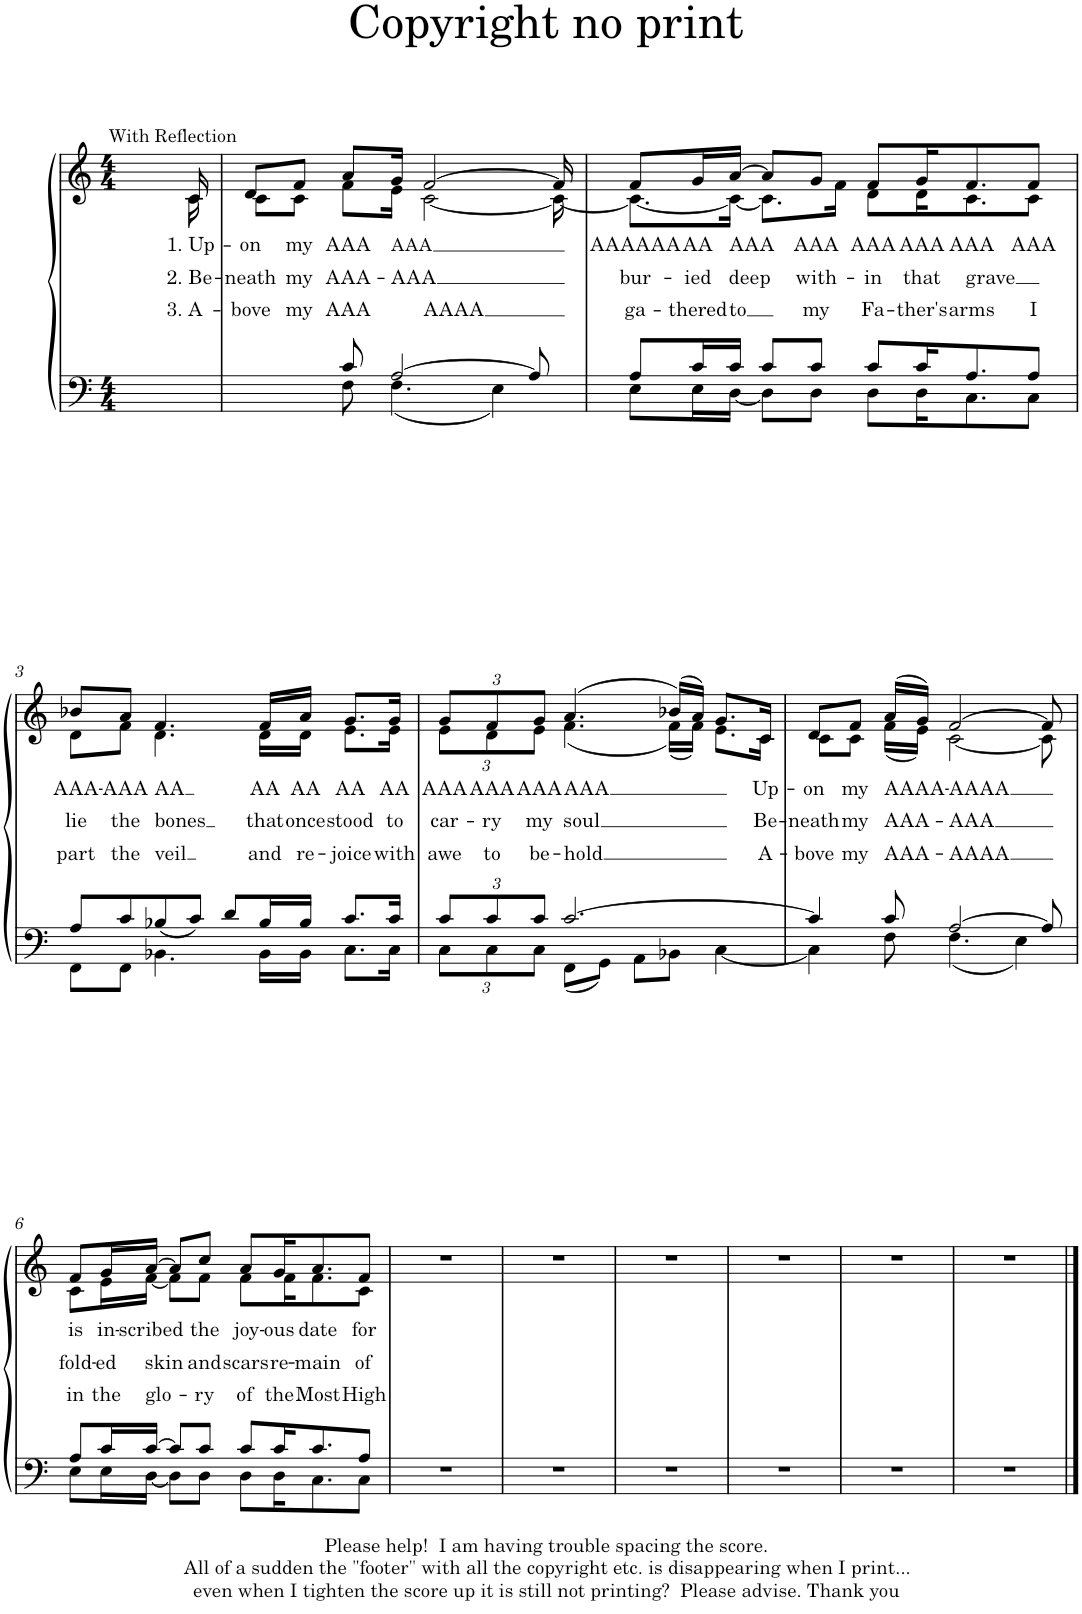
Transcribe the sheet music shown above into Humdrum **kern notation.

**kern	**kern	**text	**text	**text
*part1	*part1	*part1	*part1	*part1
*staff2	*staff1	*staff1	*staff1	*staff1
*I"Piano	*	*	*	*
*I'Pno.	*	*	*	*
*clefF4	*clefG2	*	*	*
*k[]	*k[]	*	*	*
*M4/4	*M4/4	*	*	*
=	=	=	=	=
*	*^	*	*	*
4ryy	8.ryy	8.ryy	.	.	.
!	!LO:TX:a:t=With Reflection	!	!	!	!
!	!	!	!LO:LY:b	!LO:LY:b	!LO:LY:b
.	16c/	16c\	1. Up-	2. Be-	3. A-
=1	=1	=1	=1	=1	=1
*^	*	*	*	*	*
*	*^	*	*	*	*	*
!	!	!	!	!	!LO:LY:b	!LO:LY:b	!LO:LY:b
4ryy	4ryy	4ryy	8d/L	8c\L	-on	-neath	-bove
!	!	!	!	!	!LO:LY:b	!LO:LY:b	!LO:LY:b
.	.	.	8f/J	8c\J	my	my	my
!	!	!	!	!	!LO:LY:b	!LO:LY:b	!LO:LY:b
4ryy	8c/	8F\	8a/L	8f\L	AAA	AAA-	AAA
!	!	!	!	!	!LO:LY:b	!LO:LY:b	!
.	[2A/	4.F\	16g/Jk	16e\Jk	AAA	-AAA	.
!	!	!	!	!	!	!	!LO:LY:b
.	.	.	[2f/	[2c\	.	.	AAAA
2ryy	.	.	.	.	.	.	.
.	.	4E\	.	.	.	.	.
.	8A/]	.	.	.	.	.	.
.	.	.	16f/]	16c\_	.	.	.
=2	=2	=2	=2	=2	=2	=2	=2
!	!	!	!	!	!LO:LY:b	!LO:LY:b	!LO:LY:b
4ryy	8A/L	8E\L	8f/L	8.c\L_	AAAAAA	bur-	ga-
!	!	!	!	!	!LO:LY:b	!LO:LY:b	!LO:LY:b
.	16c/L	16E\L	16g/L	.	AA	-ied	-thered
!	!	!	!	!	!LO:LY:b	!LO:LY:b	!LO:LY:b
.	16c/JJ	[16D\JJ	[16a/JJ	16c\Jk_	AAA	deep	to
4ryy	8c/L	8D\L]	8a/L]	8.c\L]	.	.	.
!	!	!	!	!	!LO:LY:b	!LO:LY:b	!LO:LY:b
.	8c/J	8D\J	8g/J	.	AAA	with-	my
.	.	.	.	16f\Jk	.	.	.
!	!	!	!	!	!LO:LY:b	!LO:LY:b	!LO:LY:b
2ryy	8c/L	8D\L	8f/L	8d\L	AAA	-in	Fa-
!	!	!	!	!	!LO:LY:b	!LO:LY:b	!LO:LY:b
.	16c/K	16D\K	16g/K	16d\K	AAA	that	-ther's
!	!	!	!	!	!LO:LY:b	!LO:LY:b	!LO:LY:b
.	8.A/	8.C\	8.f/	8.c\	AAA	grave	arms
!	!	!	!	!	!LO:LY:b	!	!LO:LY:b
.	8A/J	8C\J	8f/J	8c\J	AAA	.	I
!!LO:LB:g=z	!!
=3	=3	=3	=3	=3	=3	=3	=3
!	!	!	!	!	!LO:LY:b	!LO:LY:b	!LO:LY:b
4ryy	8A/L	8FF\L	8b-X/L	8d\L	AAA-	lie	part
!	!	!	!	!	!LO:LY:b	!LO:LY:b	!LO:LY:b
.	8c/	8FF\J	8a/J	8f\J	-AAA	the	the
!	!	!	!	!	!LO:LY:b	!LO:LY:b	!LO:LY:b
4ryy	8B-X/	4.BB-X\	4.f/	4.d\	AA	bones	veil
.	8c/J	.	.	.	.	.	.
2ryy	8d/L	.	.	.	.	.	.
!	!	!	!	!	!LO:LY:b	!LO:LY:b	!LO:LY:b
.	16B-/L	16BB-\LL	16f/LL	16d\LL	AA	that	and
!	!	!	!	!	!LO:LY:b	!LO:LY:b	!LO:LY:b
.	16B-/JJ	16BB-\JJ	16a/JJ	16d\JJ	AA	once	re-
!	!	!	!	!	!LO:LY:b	!LO:LY:b	!LO:LY:b
.	8.c/L	8.C\L	8.g/L	8.e\L	AA	stood	-joice
!	!	!	!	!	!LO:LY:b	!LO:LY:b	!LO:LY:b
.	16c/Jk	16C\Jk	16g/Jk	16e\Jk	AA	to	with
=4	=4	=4	=4	=4	=4	=4	=4
*	*Xbrackettup	*	*Xbrackettup	*	*	*	*
!	!	!	!	!	!LO:LY:b	!LO:LY:b	!LO:LY:b
4ryy	12c/L	12C\L	12g/L	12e\L	AAA	car-	awe
!	!	!	!	!	!LO:LY:b	!LO:LY:b	!LO:LY:b
.	12c/	12C\	12f/	12d\	AAA	-ry	to
!	!	!	!	!	!LO:LY:b	!LO:LY:b	!LO:LY:b
.	12c/J	12C\J	12g/J	12e\J	AAA	my	be-
!	!	!	!	!	!LO:LY:b	!LO:LY:b	!LO:LY:b
4ryy	[2.c/	8FF\L	(4.a/	(4.f\	AAA	soul	-hold
.	.	8GG\J	.	.	.	.	.
2ryy	.	8AA\L	.	.	.	.	.
.	.	8BB-X\J	(16b-X/LL)	(16f\LL)	.	.	.
.	.	.	16a/JJ)	16f\JJ)	.	.	.
.	.	[4C\	8.g/L	8.e\L	.	.	.
!	!	!	!	!	!LO:LY:b	!LO:LY:b	!LO:LY:b
.	.	.	16c/Jk	16c\Jk	Up-	Be-	A-
=5	=5	=5	=5	=5	=5	=5	=5
!	!	!	!	!	!LO:LY:b	!LO:LY:b	!LO:LY:b
4ryy	4c/]	4C\]	8d/L	8c\L	-on	-neath	-bove
!	!	!	!	!	!LO:LY:b	!LO:LY:b	!LO:LY:b
.	.	.	8f/J	8c\J	my	my	my
!	!	!	!	!	!LO:LY:b	!LO:LY:b	!LO:LY:b
4ryy	8c/	8F\	(16a/LL	(16f\LL	-AAAA-	AAA-	AAA-
.	.	.	16g/JJ)	16e\JJ)	.	.	.
!	!	!	!	!	!LO:LY:b	!LO:LY:b	!LO:LY:b
.	[2A/	4.F\	[2f/	[2c\	-AAAA	AAA	-AAAA
2ryy	.	.	.	.	.	.	.
.	.	4E\	.	.	.	.	.
.	8A/]	.	8f/]	8c\]	.	.	.
!!LO:LB:g=z	!!
=6	=6	=6	=6	=6	=6	=6	=6
!	!	!	!	!	!LO:LY:b	!LO:LY:b	!LO:LY:b
4ryy	8A/L	8E\L	8f/L	8c\L	is	fold-	in
!	!	!	!	!	!LO:LY:b	!LO:LY:b	!LO:LY:b
.	16c/L	16E\L	16g/L	16e\L	in-	-ed	the
!	!	!	!	!	!LO:LY:b	!LO:LY:b	!LO:LY:b
.	[16c/JJ	[16D\JJ	[16a/JJ	[16f\JJ	-scribed	skin	glo-
4ryy	8c/L]	8D\L]	8a/L]	8f\L]	.	.	.
!	!	!	!	!	!LO:LY:b	!LO:LY:b	!LO:LY:b
.	8c/J	8D\J	8cc/J	8f\J	the	and	-ry
!	!	!	!	!	!LO:LY:b	!LO:LY:b	!LO:LY:b
2ryy	8c/L	8D\L	8a/L	8f\L	joy-	scars	of
!	!	!	!	!	!LO:LY:b	!LO:LY:b	!LO:LY:b
.	16c/K	16D\K	16g/K	16f\K	-ous	re-	the
!	!	!	!	!	!LO:LY:b	!LO:LY:b	!LO:LY:b
.	8.c/	8.C\	8.a/	8.f\	date	-main	Most
!	!	!	!	!	!LO:LY:b	!LO:LY:b	!LO:LY:b
.	8A/J	8C\J	8f/J	8c\J	for	of	High
*v	*v	*v	*	*	*	*	*
*	*v	*v	*	*	*
=7	=7	=7	=7	=7
1r	1r	.	.	.
=8	=8	=8	=8	=8
1r	1r	.	.	.
=9	=9	=9	=9	=9
1r	1r	.	.	.
=10	=10	=10	=10	=10
1r	1r	.	.	.
=11	=11	=11	=11	=11
1r	1r	.	.	.
=12	=12	=12	=12	=12
1r	1r	.	.	.
==	==	==	==	==
*-	*-	*-	*-	*-
